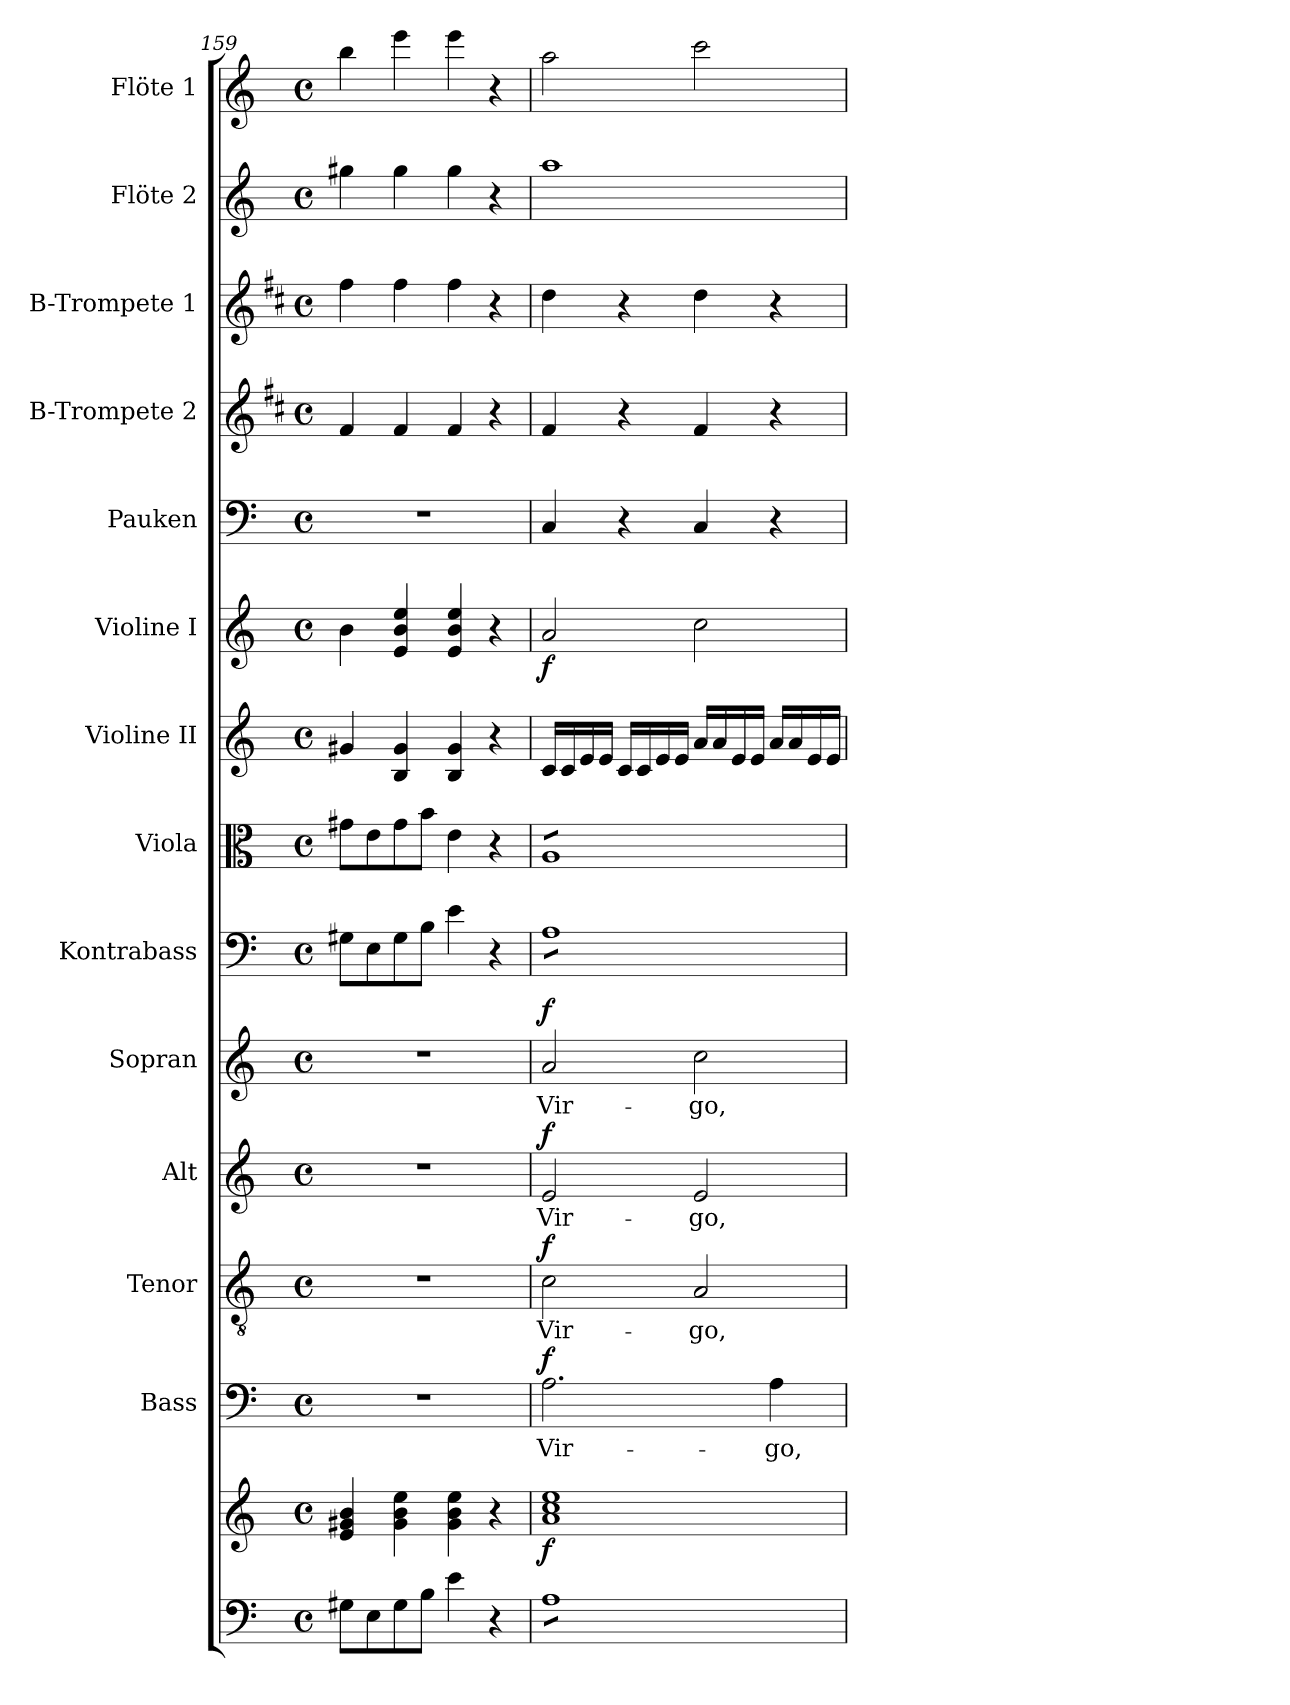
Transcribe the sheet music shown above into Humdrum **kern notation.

**kern	**kern	**dynam	**kern	**text	**dynam	**kern	**text	**dynam	**kern	**text	**dynam	**kern	**text	**dynam	**kern	**kern	**kern	**kern	**dynam	**kern	**kern	**kern	**kern	**kern
*part14	*part14	*part14	*part13	*part13	*part13	*part12	*part12	*part12	*part11	*part11	*part11	*part10	*part10	*part10	*part9	*part8	*part7	*part6	*part6	*part5	*part4	*part3	*part2	*part1
*staff15	*staff14	*staff14/15	*staff13	*staff13	*staff13	*staff12	*staff12	*staff12	*staff11	*staff11	*staff11	*staff10	*staff10	*staff10	*staff9	*staff8	*staff7	*staff6	*staff6	*staff5	*staff4	*staff3	*staff2	*staff1
*	*	*	*I"Bass	*	*	*I"Tenor	*	*	*I"Alt	*	*	*I"Sopran	*	*	*I"Kontrabass	*I"Viola	*I"Violine II	*I"Violine I	*	*I"Pauken	*I"B-Trompete 2	*I"B-Trompete 1	*I"Flöte 2	*I"Flöte 1
*	*	*	*I'B.	*	*	*I'T.	*	*	*I'A.	*	*	*I'S.	*	*	*I'Kb.	*I'Vla.	*I'Vl. II	*I'Vl. I	*	*I'Pk.	*I'B Trp. 2	*I'B Trp. 1	*I'Fl. 2	*I'Fl. 1
!!LO:PB:g=z
*clefF4	*clefG2	*	*clefF4	*	*	*clefGv2	*	*	*clefG2	*	*	*clefG2	*	*	*clefF4	*clefC3	*clefG2	*clefG2	*	*clefF4	*clefG2	*clefG2	*clefG2	*clefG2
*	*	*	*	*	*	*	*	*	*	*	*	*	*	*	*ITrd7c12	*	*	*	*	*	*ITrd1c2	*ITrd1c2	*	*
*k[]	*k[]	*	*k[]	*	*	*k[]	*	*	*k[]	*	*	*k[]	*	*	*k[]	*k[]	*k[]	*k[]	*	*k[]	*k[]	*k[]	*k[]	*k[]
*C:	*C:	*	*C:	*	*	*C:	*	*	*C:	*	*	*C:	*	*	*C:	*C:	*C:	*C:	*	*C:	*C:	*C:	*C:	*C:
*M4/4	*M4/4	*	*M4/4	*	*	*M4/4	*	*	*M4/4	*	*	*M4/4	*	*	*M4/4	*M4/4	*M4/4	*M4/4	*	*M4/4	*M4/4	*M4/4	*M4/4	*M4/4
*met(c)	*met(c)	*	*met(c)	*	*	*met(c)	*	*	*met(c)	*	*	*met(c)	*	*	*met(c)	*met(c)	*met(c)	*met(c)	*	*met(c)	*met(c)	*met(c)	*met(c)	*met(c)
=159	=159	=159	=159	=159	=159	=159	=159	=159	=159	=159	=159	=159	=159	=159	=159	=159	=159	=159	=159	=159	=159	=159	=159	=159
8G#X\L	4e/ 4g#X/ 4b/	.	1r	.	.	1r	.	.	1r	.	.	1r	.	.	8GG#X\L	8g#X\L	4g#X/	4b\	.	1r	4e/	4ee\	4gg#X\	4bb\
8E\	.	.	.	.	.	.	.	.	.	.	.	.	.	.	8EE\	8e\	.	.	.	.	.	.	.	.
8G#\	4g#\ 4b\ 4ee\	.	.	.	.	.	.	.	.	.	.	.	.	.	8GG#\	8g#\	4B/ 4g#/	4e/ 4b/ 4ee/	.	.	4e/	4ee\	4gg#\	4eee\
8B\J	.	.	.	.	.	.	.	.	.	.	.	.	.	.	8BB\J	8b\J	.	.	.	.	.	.	.	.
4e\	4g#\ 4b\ 4ee\	.	.	.	.	.	.	.	.	.	.	.	.	.	4E\	4e\	4B/ 4g#/	4e/ 4b/ 4ee/	.	.	4e/	4ee\	4gg#\	4eee\
4r	4r	.	.	.	.	.	.	.	.	.	.	.	.	.	4r	4r	4r	4r	.	.	4r	4r	4r	4r
=160	=160	=160	=160	=160	=160	=160	=160	=160	=160	=160	=160	=160	=160	=160	=160	=160	=160	=160	=160	=160	=160	=160	=160	=160
!	!	!LO:DY:b	!	!LO:LY:b	!LO:DY:a	!	!LO:LY:b	!LO:DY:a	!	!LO:LY:b	!LO:DY:a	!	!LO:LY:b	!LO:DY:a	!	!	!	!	!LO:DY:b	!	!	!	!	!
*tremolo	*	*	*	*	*	*	*	*	*	*	*	*	*	*	*	*	*	*	*	*	*	*	*	*
*	*	*	*	*	*	*	*	*	*	*	*	*	*	*	*tremolo	*	*	*	*	*	*	*	*	*
*	*	*	*	*	*	*	*	*	*	*	*	*	*	*	*	*tremolo	*	*	*	*	*	*	*	*
8AL	1a 1cc 1ee	f	2.A\	Vir-	f	2c\	Vir-	f	2e/	Vir-	f	2a/	Vir-	f	8AAL	8AL	16c/LL	2a/	f	4C/	4e/	4cc\	1aa	2aa\
.	.	.	.	.	.	.	.	.	.	.	.	.	.	.	.	.	16c/	.	.	.	.	.	.	.
8A	.	.	.	.	.	.	.	.	.	.	.	.	.	.	8AA	8A	16e/	.	.	.	.	.	.	.
.	.	.	.	.	.	.	.	.	.	.	.	.	.	.	.	.	16e/JJ	.	.	.	.	.	.	.
8A	.	.	.	.	.	.	.	.	.	.	.	.	.	.	8AA	8A	16c/LL	.	.	4r	4r	4r	.	.
.	.	.	.	.	.	.	.	.	.	.	.	.	.	.	.	.	16c/	.	.	.	.	.	.	.
8A	.	.	.	.	.	.	.	.	.	.	.	.	.	.	8AA	8A	16e/	.	.	.	.	.	.	.
.	.	.	.	.	.	.	.	.	.	.	.	.	.	.	.	.	16e/JJ	.	.	.	.	.	.	.
!	!	!	!	!	!	!	!LO:LY:b	!	!	!LO:LY:b	!	!	!LO:LY:b	!	!	!	!	!	!	!	!	!	!	!
8A	.	.	.	.	.	2A/	-go,	.	2e/	-go,	.	2cc\	-go,	.	8AA	8A	16a/LL	2cc\	.	4C/	4e/	4cc\	.	2ccc\
.	.	.	.	.	.	.	.	.	.	.	.	.	.	.	.	.	16a/	.	.	.	.	.	.	.
8A	.	.	.	.	.	.	.	.	.	.	.	.	.	.	8AA	8A	16e/	.	.	.	.	.	.	.
.	.	.	.	.	.	.	.	.	.	.	.	.	.	.	.	.	16e/JJ	.	.	.	.	.	.	.
!	!	!	!	!LO:LY:b	!	!	!	!	!	!	!	!	!	!	!	!	!	!	!	!	!	!	!	!
8A	.	.	4A\	-go,	.	.	.	.	.	.	.	.	.	.	8AA	8A	16a/LL	.	.	4r	4r	4r	.	.
.	.	.	.	.	.	.	.	.	.	.	.	.	.	.	.	.	16a/	.	.	.	.	.	.	.
8AJ	.	.	.	.	.	.	.	.	.	.	.	.	.	.	8AAJ	8AJ	16e/	.	.	.	.	.	.	.
*	*	*	*	*	*	*	*	*	*	*	*	*	*	*	*	*Xtremolo	*	*	*	*	*	*	*	*
*	*	*	*	*	*	*	*	*	*	*	*	*	*	*	*Xtremolo	*	*	*	*	*	*	*	*	*
*Xtremolo	*	*	*	*	*	*	*	*	*	*	*	*	*	*	*	*	*	*	*	*	*	*	*	*
.	.	.	.	.	.	.	.	.	.	.	.	.	.	.	.	.	16e/JJ	.	.	.	.	.	.	.
=	=	=	=	=	=	=	=	=	=	=	=	=	=	=	=	=	=	=	=	=	=	=	=	=
*-	*-	*-	*-	*-	*-	*-	*-	*-	*-	*-	*-	*-	*-	*-	*-	*-	*-	*-	*-	*-	*-	*-	*-	*-
